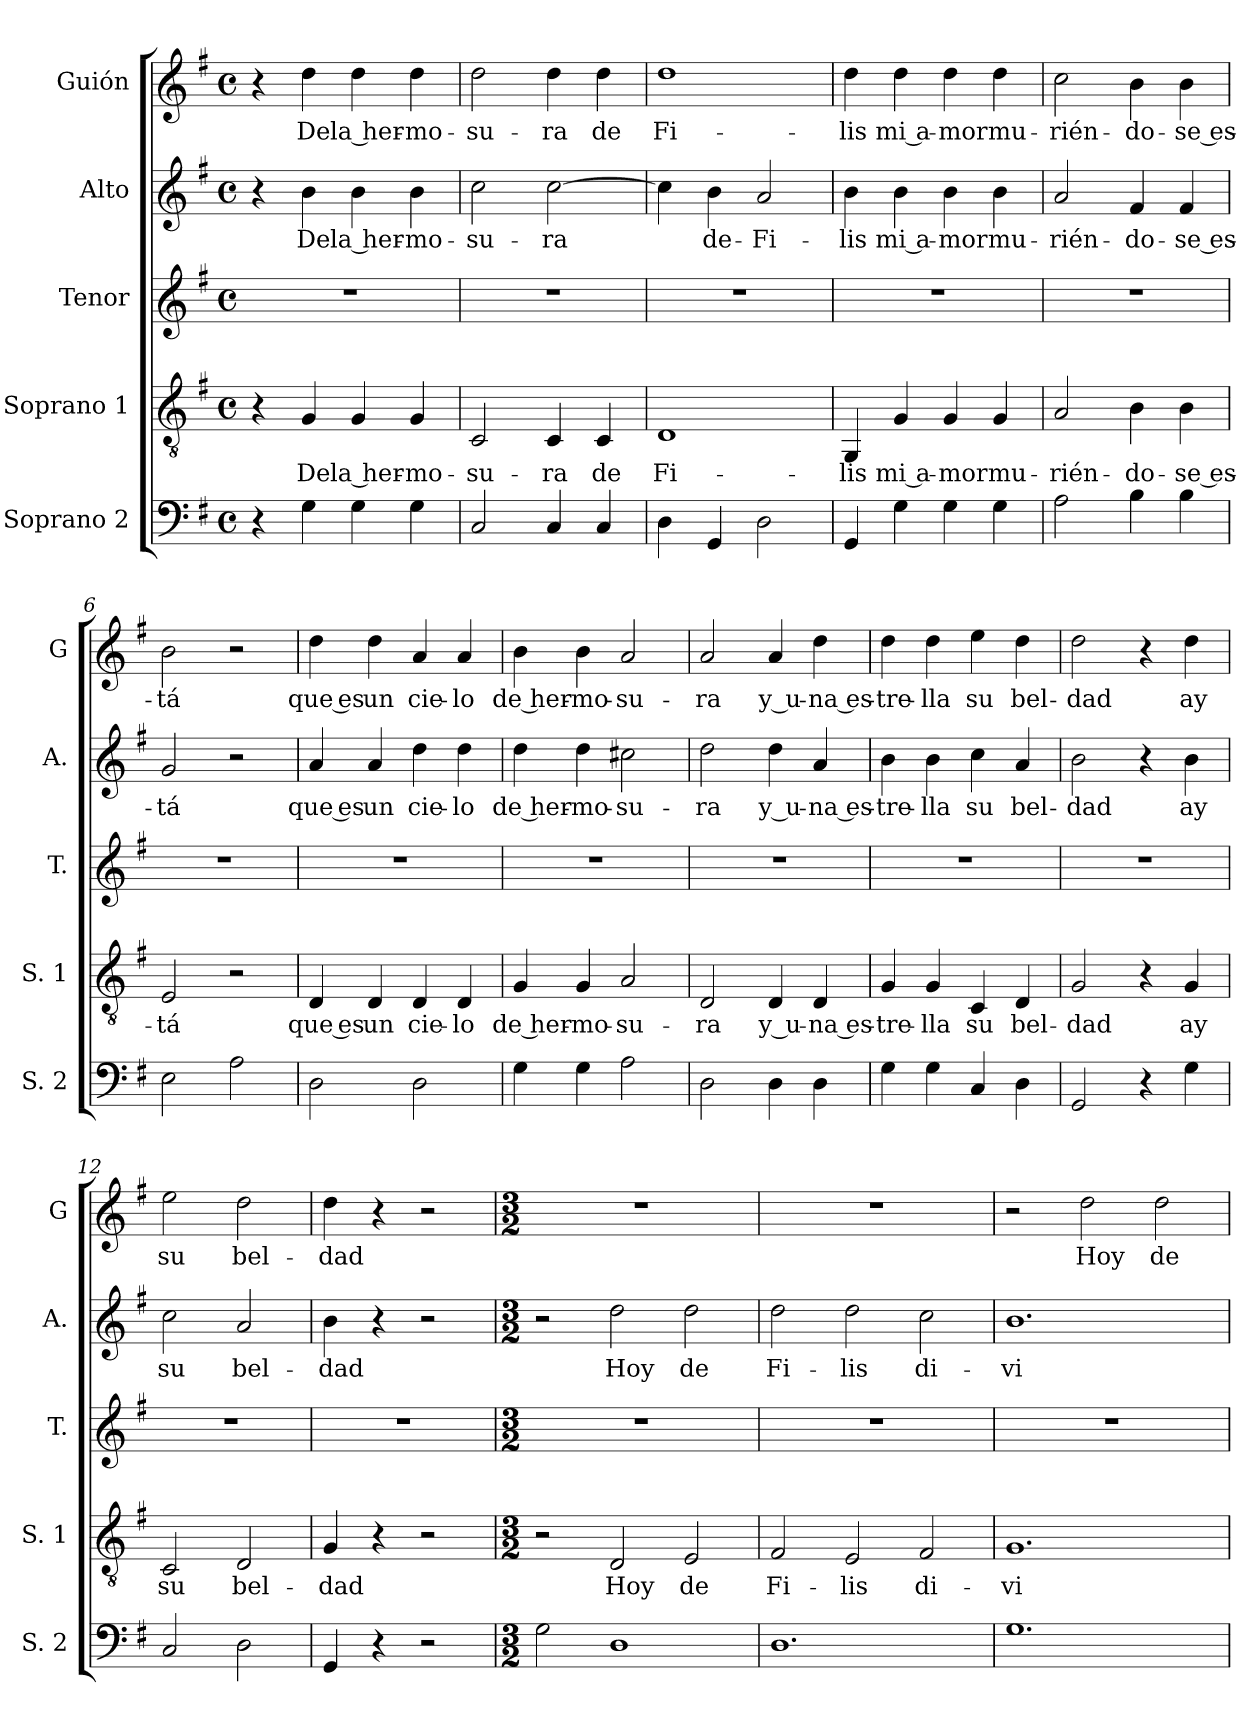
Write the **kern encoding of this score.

**kern	**kern	**text	**kern	**kern	**text	**kern	**text
*part5	*part4	*part4	*part3	*part2	*part2	*part1	*part1
*staff5	*staff4	*staff4	*staff3	*staff2	*staff2	*staff1	*staff1
*I"Soprano 2	*I"Soprano 1	*	*I"Tenor	*I"Alto	*	*I"Guión	*
*I'S. 2	*I'S. 1	*	*I'T.	*I'A.	*	*I'G	*
*clefF4	*clefGv2	*	*clefG2	*clefG2	*	*clefG2	*
*k[f#]	*k[f#]	*	*k[f#]	*k[f#]	*	*k[f#]	*
*M4/4	*M4/4	*	*M4/4	*M4/4	*	*M4/4	*
*met(c)	*met(c)	*	*met(c)	*met(c)	*	*met(c)	*
=1	=1	=1	=1	=1	=1	=1	=1
4r	4r	.	1r	4r	.	4r	.
4G	4G	De	.	4b	De	4dd	De
4G	4G	la her-	.	4b	la her-	4dd	la her-
4G	4G	-mo-	.	4b	-mo-	4dd	-mo-
=2	=2	=2	=2	=2	=2	=2	=2
2C	2C	-su-	1r	2cc	-su-	2dd	-su-
4C	4C	-ra	.	[2cc	-ra	4dd	-ra
4C	4C	de	.	.	.	4dd	de
=3	=3	=3	=3	=3	=3	=3	=3
4D	1D	Fi-	1r	4cc]	.	1dd	Fi-
4GG	.	.	.	4b	de-	.	.
2D	.	.	.	2a	Fi-	.	.
=4	=4	=4	=4	=4	=4	=4	=4
4GG	4GG	-lis	1r	4b	-lis	4dd	-lis
4G	4G	mi a-	.	4b	mi a-	4dd	mi a-
4G	4G	-mor	.	4b	-mor	4dd	-mor
4G	4G	mu-	.	4b	mu-	4dd	mu-
=5	=5	=5	=5	=5	=5	=5	=5
2A	2A	-rién-	1r	2a	-rién-	2cc	-rién-
4B	4B	-do-	.	4f#	-do-	4b	-do-
4B	4B	-se es-	.	4f#	-se es-	4b	-se es-
=6	=6	=6	=6	=6	=6	=6	=6
2E	2E	-tá	1r	2g	-tá	2b	-tá
2A	2r	.	.	2r	.	2r	.
=7	=7	=7	=7	=7	=7	=7	=7
2D	4D	que es	1r	4a	que es	4dd	que es
.	4D	un	.	4a	un	4dd	un
2D	4D	cie-	.	4dd	cie-	4a	cie-
.	4D	-lo	.	4dd	-lo	4a	-lo
=8	=8	=8	=8	=8	=8	=8	=8
4G	4G	de her-	1r	4dd	de her-	4b	de her-
4G	4G	-mo-	.	4dd	-mo-	4b	-mo-
2A	2A	-su-	.	2cc#X	-su-	2a	-su-
=9	=9	=9	=9	=9	=9	=9	=9
2D	2D	-ra	1r	2dd	-ra	2a	-ra
4D	4D	y u-	.	4dd	y u-	4a	y u-
4D	4D	-na es-	.	4a	-na es-	4dd	-na es-
=10	=10	=10	=10	=10	=10	=10	=10
4G	4G	-tre-	1r	4b	-tre-	4dd	-tre-
4G	4G	-lla	.	4b	-lla	4dd	-lla
4C	4C	su	.	4cc	su	4ee	su
4D	4D	bel-	.	4a	bel-	4dd	bel-
=11	=11	=11	=11	=11	=11	=11	=11
2GG	2G	-dad	1r	2b	-dad	2dd	-dad
4r	4r	.	.	4r	.	4r	.
4G	4G	ay	.	4b	ay	4dd	ay
=12	=12	=12	=12	=12	=12	=12	=12
2C	2C	su	1r	2cc	su	2ee	su
2D	2D	bel-	.	2a	bel-	2dd	bel-
=13	=13	=13	=13	=13	=13	=13	=13
4GG	4G	-dad	1r	4b	-dad	4dd	-dad
4r	4r	.	.	4r	.	4r	.
2r	2r	.	.	2r	.	2r	.
=1	=1	=1	=1	=1	=1	=1	=1
*M3/2	*M3/2	*	*M3/2	*M3/2	*	*M3/2	*
2G	2r	.	1.r	2r	.	1.r	.
1D	2D	Hoy	.	2dd	Hoy	.	.
.	2E	de	.	2dd	de	.	.
=2	=2	=2	=2	=2	=2	=2	=2
1.D	2F#	Fi-	1.r	2dd	Fi-	1.r	.
.	2E	-lis	.	2dd	-lis	.	.
.	2F#	di-	.	2cc	di-	.	.
=3	=3	=3	=3	=3	=3	=3	=3
1.G	1.G	-vi-	1.r	1.b	-vi-	2r	.
.	.	.	.	.	.	2dd	Hoy
.	.	.	.	.	.	2dd	de
=	=	=	=	=	=	=	=
*-	*-	*-	*-	*-	*-	*-	*-
